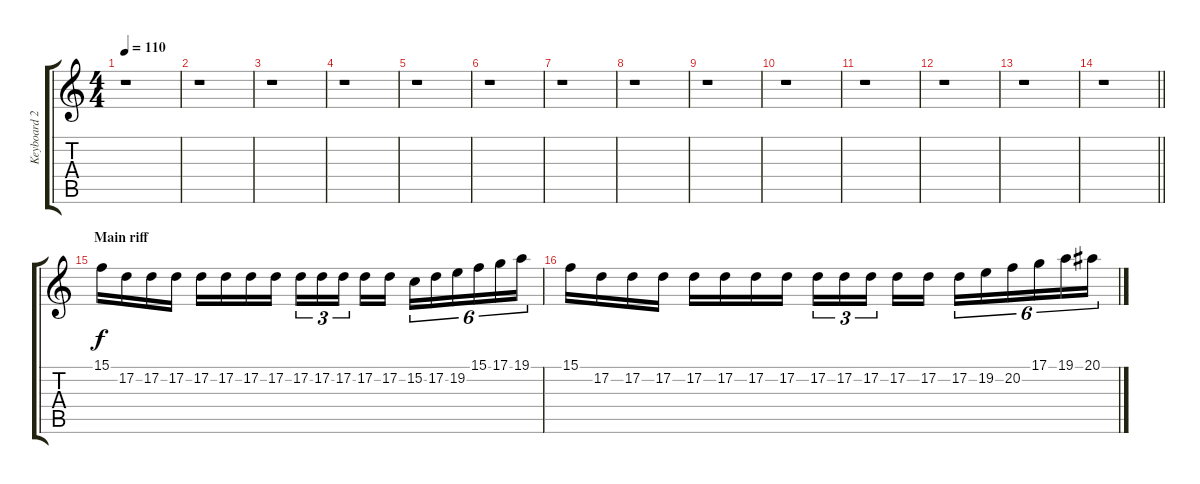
\track ("Keyboard 2 (Harpsichord)" "Keyboard 2") {instrument harpsichord}
\staff {score tabs}
\tuning (D4 A3 F3 C3 G2 D2) {hide}
\ts (4 4)
\tempo 110
\clef g2
\ks c
r.1{dy f} |
r.1 |
r.1 |
r.1 |
r.1 |
r.1 |
r.1 |
r.1 |
r.1 |
r.1 |
r.1 |
r.1 |
r.1 |
\barLineRight lightlight
r.1 |
\section ("" "Main riff")
15.1.16{volume 14 balance 6 instrument harpsichord} 17.2.16 17.2.16 17.2.16 17.2.16 17.2.16 17.2.16 17.2.16 17.2.16{tu (3 2)} 17.2.16{tu (3 2)} 17.2.16{tu (3 2)} 17.2.16 17.2.16 15.2.16{tu (6 4)} 17.2.16{tu (6 4)} 19.2.16{tu (6 4)} 15.1.16{tu (6 4)} 17.1.16{tu (6 4)} 19.1.16{tu (6 4)} |
15.1.16 17.2.16 17.2.16 17.2.16 17.2.16 17.2.16 17.2.16 17.2.16 17.2.16{tu (3 2)} 17.2.16{tu (3 2)} 17.2.16{tu (3 2)} 17.2.16 17.2.16 17.2.16{tu (6 4)} 19.2.16{tu (6 4)} 20.2.16{tu (6 4)} 17.1.16{tu (6 4)} 19.1.16{tu (6 4)} 20.1.16{tu (6 4)}
